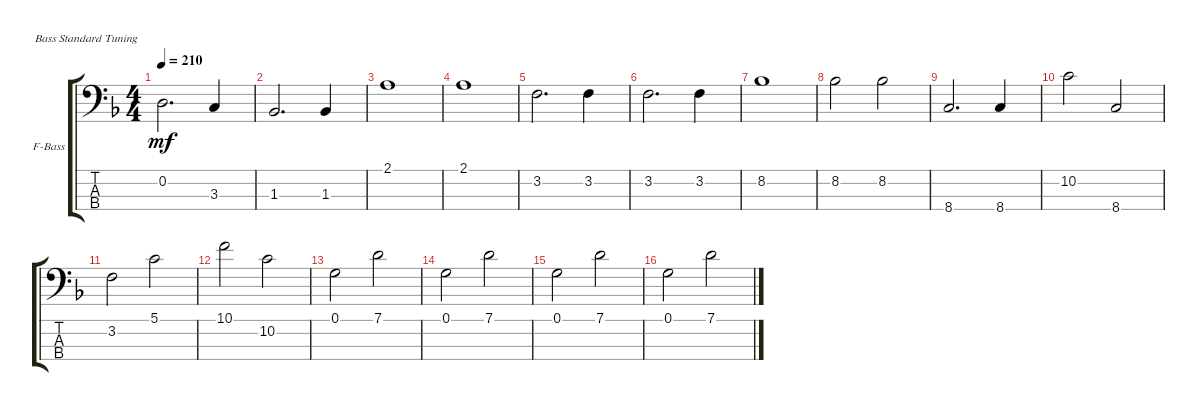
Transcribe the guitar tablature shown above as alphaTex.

\defaultSystemsLayout 4
\bracketExtendMode groupsimilarinstruments
\firstSystemTrackNameOrientation horizontal
\otherSystemsTrackNameOrientation horizontal
\track ("Fretless Bass" "F-Bass") {instrument fretlessbass}
\staff {score tabs}
\tuning (G2 D2 A1 E1)
\ts (4 4)
\tempo 210
\clef f4
\ks f
0.2.2{d dy mf} 3.3.4 |
1.3.2{d} 1.3.4 |
2.1.1 |
2.1.1 |
3.2.2{d} 3.2.4 |
3.2.2{d} 3.2.4 |
8.2.1 |
8.2.2 8.2.2 |
8.4.2{d} 8.4.4 |
10.2.2 8.4.2 |
3.2.2 5.1.2 |
10.1.2 10.2.2 |
0.1.2 7.1.2 |
0.1.2 7.1.2 |
0.1.2 7.1.2 |
0.1.2 7.1.2
